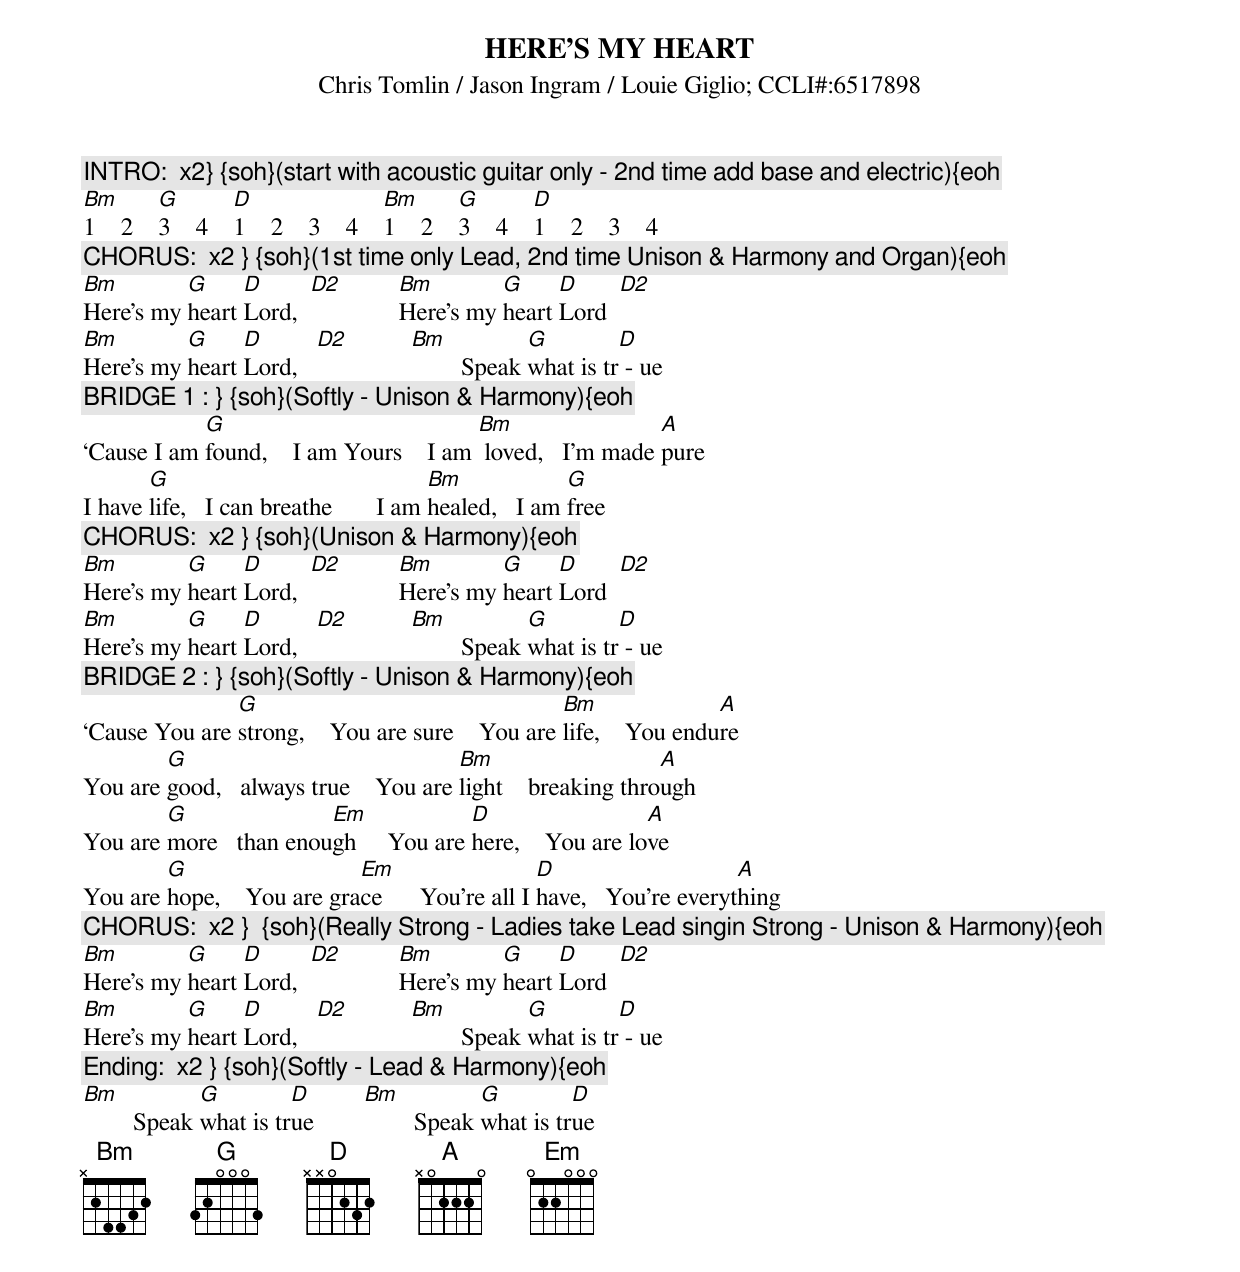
{title:HERE'S MY HEART}
{subtitle:Chris Tomlin / Jason Ingram / Louie Giglio; CCLI#:6517898}
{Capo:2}
{c: INTRO:  x2} {soh}(start with acoustic guitar only - 2nd time add base and electric){eoh}
[Bm]1    2    [G]3    4    [D]1    2    3    4    [Bm]1    2    [G]3    4    [D]1    2    3    4
{c: CHORUS:  x2 } {soh}(1st time only Lead, 2nd time Unison & Harmony and Organ){eoh}
[Bm]Here's my [G]heart [D]Lord,  [D2]         [Bm]Here's my [G]heart [D]Lord  [D2]
[Bm]Here's my [G]heart [D]Lord,   [D2]          [Bm]        Speak [G]what is tr[D] - ue
{c: BRIDGE 1 : } {soh}(Softly - Unison & Harmony){eoh}
‘Cause I am [G]found,    I am Yours    I am [Bm] loved,   I'm made [A]pure
I have [G]life,   I can breathe       I am [Bm]healed,   I am [G]free
{c: CHORUS:  x2 } {soh}(Unison & Harmony){eoh}
[Bm]Here's my [G]heart [D]Lord,  [D2]         [Bm]Here's my [G]heart [D]Lord  [D2]
[Bm]Here's my [G]heart [D]Lord,   [D2]          [Bm]        Speak [G]what is tr[D] - ue
{c: BRIDGE 2 : } {soh}(Softly - Unison & Harmony){eoh}
‘Cause You are [G]strong,    You are sure    You are [Bm]life,    You endu[A]re
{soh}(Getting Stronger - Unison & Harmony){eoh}
You are [G]good,   always true    You are [Bm]light    breaking thro[A]ugh
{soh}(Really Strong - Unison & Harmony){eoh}
You are [G]more   than enou[Em]gh     You are [D]here,    You are lo[A]ve
You are [G]hope,    You are gra[Em]ce      You're all I [D]have,   You're everyt[A]hing
{c: CHORUS:  x2 }  {soh}(Really Strong - Ladies take Lead singin Strong - Unison & Harmony){eoh}
[Bm]Here's my [G]heart [D]Lord,  [D2]         [Bm]Here's my [G]heart [D]Lord  [D2]
[Bm]Here's my [G]heart [D]Lord,   [D2]          [Bm]        Speak [G]what is tr[D] - ue
{c: Ending:  x2 } {soh}(Softly - Lead & Harmony){eoh}
[Bm]        Speak [G]what is tr[D]ue        [Bm]        Speak [G]what is tr[D]ue
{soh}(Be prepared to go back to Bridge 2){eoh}
